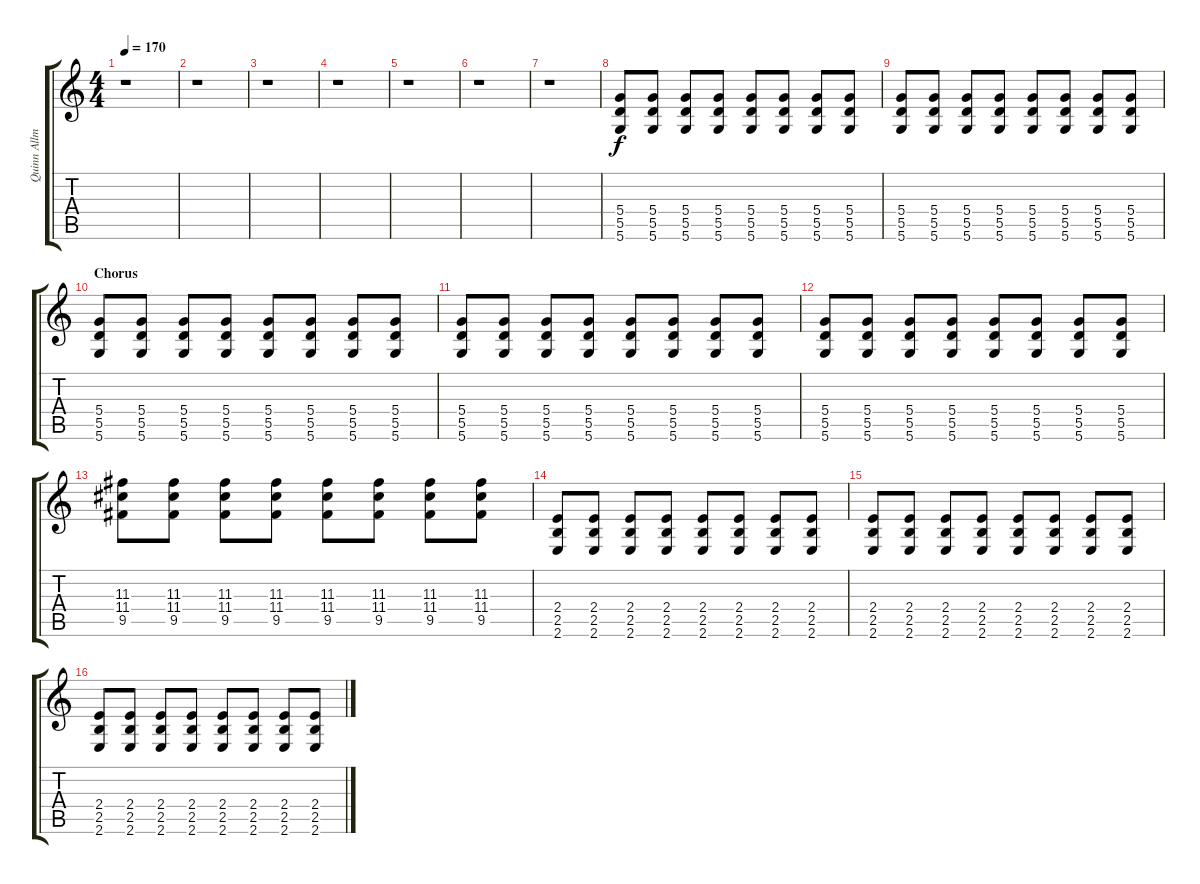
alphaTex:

\track ("Quinn Allman II" "Quinn Allm") {instrument distortionguitar}
\staff {score tabs}
\tuning (E4 B3 G3 D3 A2 D2) {hide}
\ts (4 4)
\tempo 170
\clef g2
\ks c
r.1{dy f} |
r.1 |
r.1 |
r.1 |
r.1 |
r.1 |
r.1{volume 5} |
(5.4 5.5 5.6).8{volume 16} (5.4 5.5 5.6).8 (5.4 5.5 5.6).8 (5.4 5.5 5.6).8 (5.4 5.5 5.6).8 (5.4 5.5 5.6).8 (5.4 5.5 5.6).8 (5.4 5.5 5.6).8 |
(5.4 5.5 5.6).8 (5.4 5.5 5.6).8 (5.4 5.5 5.6).8 (5.4 5.5 5.6).8 (5.4 5.5 5.6).8 (5.4 5.5 5.6).8 (5.4 5.5 5.6).8 (5.4 5.5 5.6).8 |
\section ("" "Chorus")
(5.4 5.5 5.6).8 (5.4 5.5 5.6).8 (5.4 5.5 5.6).8 (5.4 5.5 5.6).8 (5.4 5.5 5.6).8 (5.4 5.5 5.6).8 (5.4 5.5 5.6).8 (5.4 5.5 5.6).8 |
(5.4 5.5 5.6).8 (5.4 5.5 5.6).8 (5.4 5.5 5.6).8 (5.4 5.5 5.6).8 (5.4 5.5 5.6).8 (5.4 5.5 5.6).8 (5.4 5.5 5.6).8 (5.4 5.5 5.6).8 |
(5.4 5.5 5.6).8 (5.4 5.5 5.6).8 (5.4 5.5 5.6).8 (5.4 5.5 5.6).8 (5.4 5.5 5.6).8 (5.4 5.5 5.6).8 (5.4 5.5 5.6).8 (5.4 5.5 5.6).8 |
(11.3 11.4 9.5).8 (11.3 11.4 9.5).8 (11.3 11.4 9.5).8 (11.3 11.4 9.5).8 (11.3 11.4 9.5).8 (11.3 11.4 9.5).8 (11.3 11.4 9.5).8 (11.3 11.4 9.5).8 |
(2.4 2.5 2.6).8 (2.4 2.5 2.6).8 (2.4 2.5 2.6).8 (2.4 2.5 2.6).8 (2.4 2.5 2.6).8 (2.4 2.5 2.6).8 (2.4 2.5 2.6).8 (2.4 2.5 2.6).8 |
(2.4 2.5 2.6).8 (2.4 2.5 2.6).8 (2.4 2.5 2.6).8 (2.4 2.5 2.6).8 (2.4 2.5 2.6).8 (2.4 2.5 2.6).8 (2.4 2.5 2.6).8 (2.4 2.5 2.6).8 |
(2.4 2.5 2.6).8 (2.4 2.5 2.6).8 (2.4 2.5 2.6).8 (2.4 2.5 2.6).8 (2.4 2.5 2.6).8 (2.4 2.5 2.6).8 (2.4 2.5 2.6).8 (2.4 2.5 2.6).8
